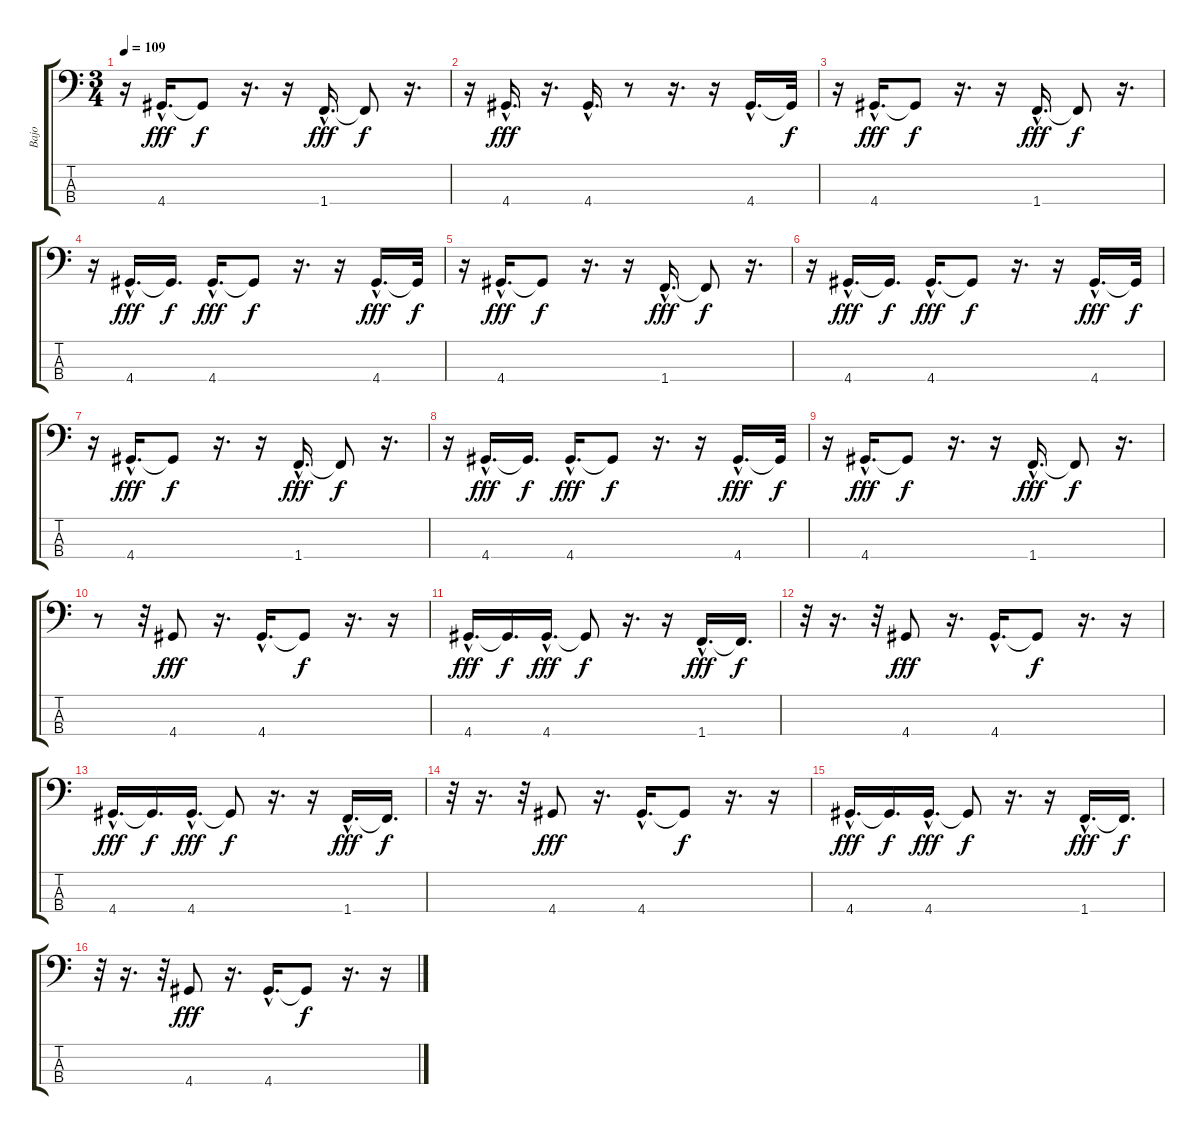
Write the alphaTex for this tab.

\track ("Bajo" "Bajo") {instrument electricbasspick}
\staff {score tabs}
\tuning (G2 D2 A1 E1) {hide}
\ts (3 4)
\tempo 109
\clef f4
\ks c
r.16{dy f} 4.4{hac}.16{d dy fff} 4.4{t}.8{dy f} r.16{d} r.16 1.4{hac}.16{d dy fff} 1.4{t}.8{dy f} r.16{d} |
r.16 4.4{hac}.16{d dy fff} r.16{d} 4.4{hac}.16{d} r.8 r.16{d} r.16 4.4{hac}.16{d} 4.4{t}.32{dy f} |
r.16 4.4{hac}.16{d dy fff} 4.4{t}.8{dy f} r.16{d} r.16 1.4{hac}.16{d dy fff} 1.4{t}.8{dy f} r.16{d} |
r.16 4.4{hac}.16{d dy fff} 4.4{t}.16{d dy f} 4.4{hac}.16{d dy fff} 4.4{t}.8{dy f} r.16{d} r.16 4.4{hac}.16{d dy fff} 4.4{t}.32{dy f} |
r.16 4.4{hac}.16{d dy fff} 4.4{t}.8{dy f} r.16{d} r.16 1.4{hac}.16{d dy fff} 1.4{t}.8{dy f} r.16{d} |
r.16 4.4{hac}.16{d dy fff} 4.4{t}.16{d dy f} 4.4{hac}.16{d dy fff} 4.4{t}.8{dy f} r.16{d} r.16 4.4{hac}.16{d dy fff} 4.4{t}.32{dy f} |
r.16 4.4{hac}.16{d dy fff} 4.4{t}.8{dy f} r.16{d} r.16 1.4{hac}.16{d dy fff} 1.4{t}.8{dy f} r.16{d} |
r.16 4.4{hac}.16{d dy fff} 4.4{t}.16{d dy f} 4.4{hac}.16{d dy fff} 4.4{t}.8{dy f} r.16{d} r.16 4.4{hac}.16{d dy fff} 4.4{t}.32{dy f} |
r.16 4.4{hac}.16{d dy fff} 4.4{t}.8{dy f} r.16{d} r.16 1.4{hac}.16{d dy fff} 1.4{t}.8{dy f} r.16{d} |
r.8 r.32 4.4.8{dy fff} r.16{d} 4.4{hac}.16{d} 4.4{t}.8{dy f} r.16{d} r.16 |
4.4{hac}.16{d dy fff} 4.4{t}.16{d dy f} 4.4{hac}.16{d dy fff} 4.4{t}.8{dy f} r.16{d} r.16 1.4{hac}.16{d dy fff} 1.4{t}.16{d dy f} |
r.32 r.16{d} r.32 4.4.8{dy fff} r.16{d} 4.4{hac}.16{d} 4.4{t}.8{dy f} r.16{d} r.16 |
4.4{hac}.16{d dy fff} 4.4{t}.16{d dy f} 4.4{hac}.16{d dy fff} 4.4{t}.8{dy f} r.16{d} r.16 1.4{hac}.16{d dy fff} 1.4{t}.16{d dy f} |
r.32 r.16{d} r.32 4.4.8{dy fff} r.16{d} 4.4{hac}.16{d} 4.4{t}.8{dy f} r.16{d} r.16 |
4.4{hac}.16{d dy fff} 4.4{t}.16{d dy f} 4.4{hac}.16{d dy fff} 4.4{t}.8{dy f} r.16{d} r.16 1.4{hac}.16{d dy fff} 1.4{t}.16{d dy f} |
r.32 r.16{d} r.32 4.4.8{dy fff} r.16{d} 4.4{hac}.16{d} 4.4{t}.8{dy f} r.16{d} r.16
